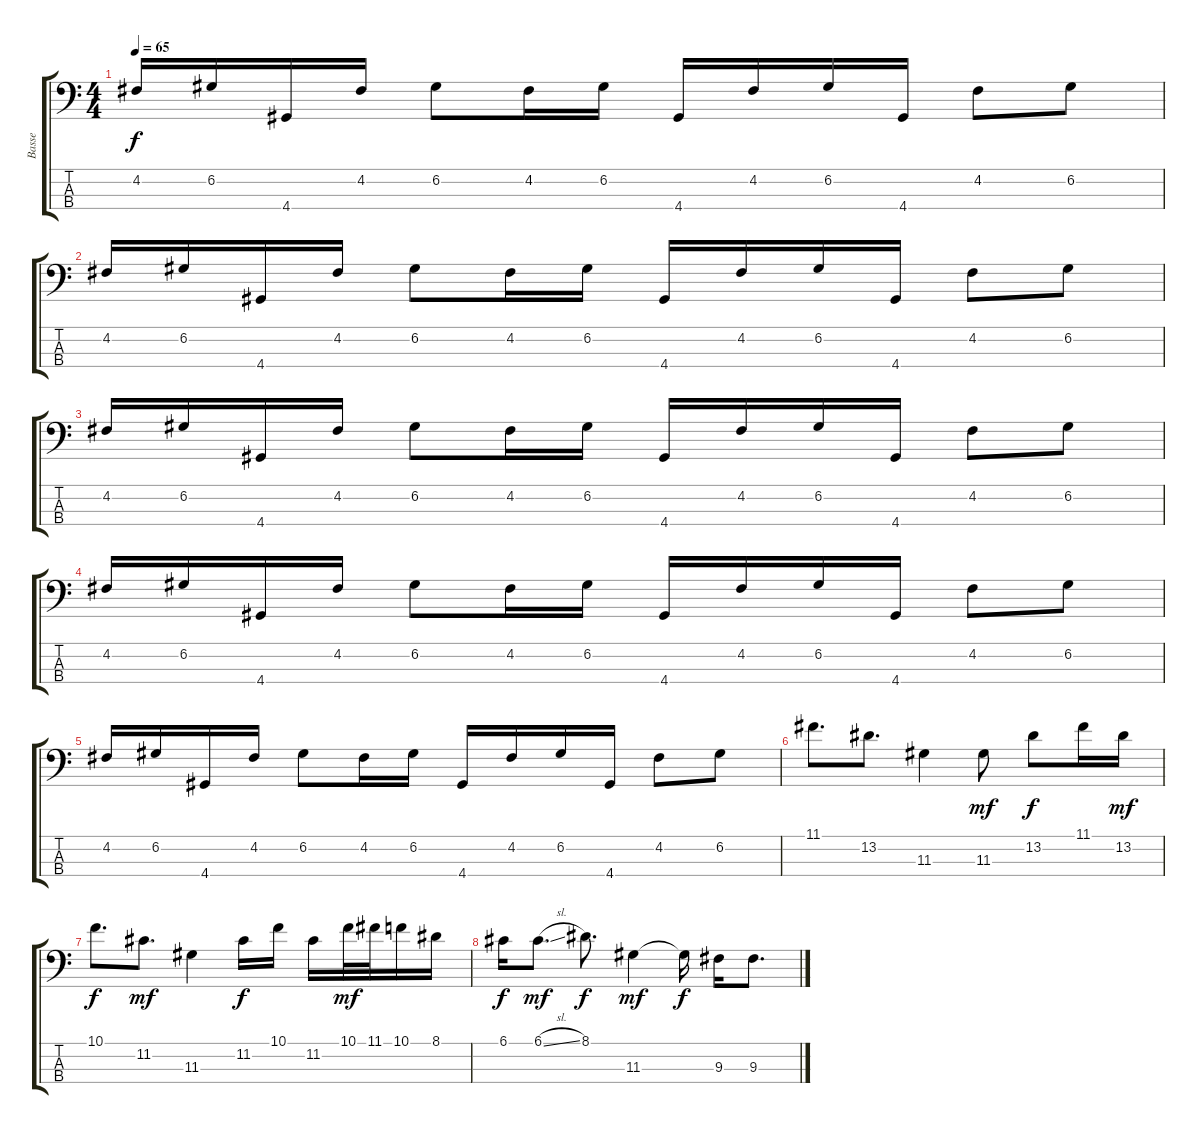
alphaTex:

\track ("Basse" "Basse") {instrument electricbassfinger}
\staff {score tabs}
\tuning (G2 D2 A1 E1) {hide}
\ts (4 4)
\tempo 65
\clef f4
\ks c
4.2.16{dy f} 6.2.16 4.4.16 4.2.16 6.2.8 4.2.16 6.2.16 4.4.16 4.2.16 6.2.16 4.4.16 4.2.8 6.2.8 |
4.2.16 6.2.16 4.4.16 4.2.16 6.2.8 4.2.16 6.2.16 4.4.16 4.2.16 6.2.16 4.4.16 4.2.8 6.2.8 |
4.2.16 6.2.16 4.4.16 4.2.16 6.2.8 4.2.16 6.2.16 4.4.16 4.2.16 6.2.16 4.4.16 4.2.8 6.2.8 |
4.2.16 6.2.16 4.4.16 4.2.16 6.2.8 4.2.16 6.2.16 4.4.16 4.2.16 6.2.16 4.4.16 4.2.8 6.2.8 |
4.2.16 6.2.16 4.4.16 4.2.16 6.2.8 4.2.16 6.2.16 4.4.16 4.2.16 6.2.16 4.4.16 4.2.8 6.2.8 |
11.1.8{d} 13.2.8{d} 11.3.4 11.3.8{dy mf} 13.2.8{dy f} 11.1.16 13.2.16{dy mf} |
10.1.8{d dy f} 11.2.8{d dy mf} 11.3.4 11.2.16{dy f} 10.1.16 11.2.16 10.1.32{dy mf} 11.1.32 10.1.16 8.1.16 |
6.1.16{dy f} 6.1{sl}.8{d dy mf} 8.1.8{d dy f} 11.3.4{dy mf} 11.3{t}.16{dy f} 9.3.16 9.3{sl}.8{d}
